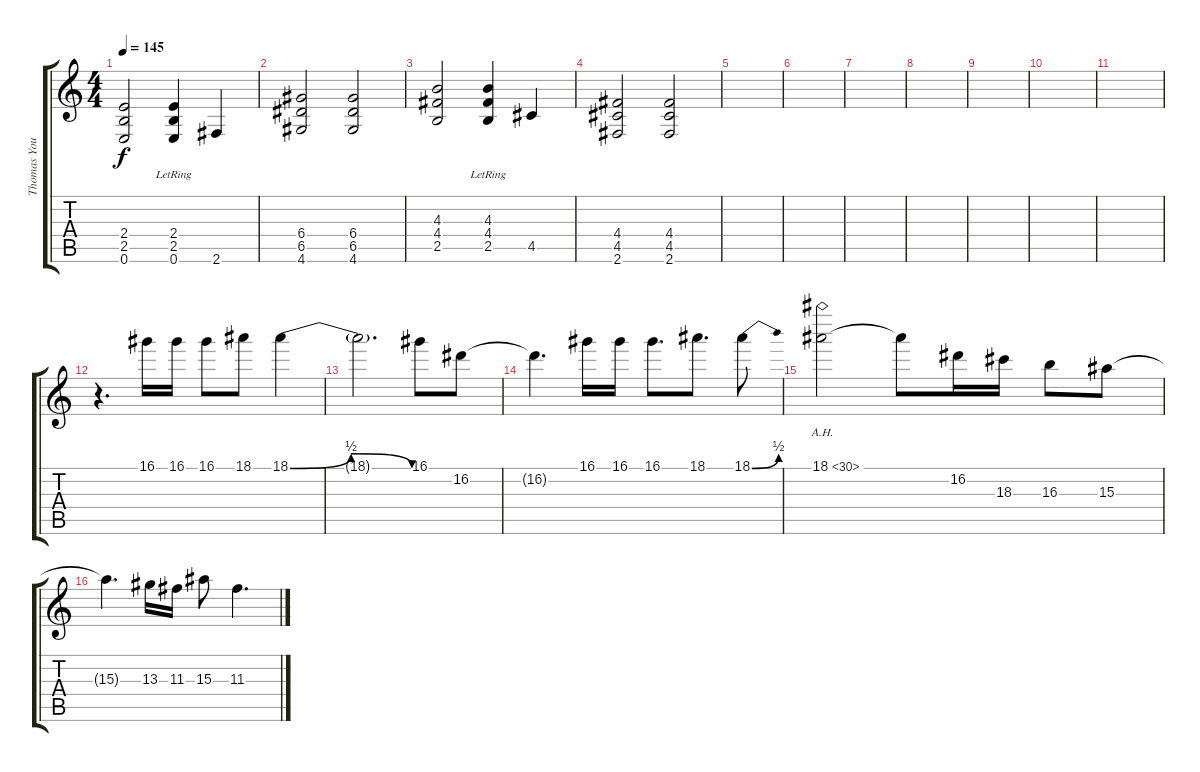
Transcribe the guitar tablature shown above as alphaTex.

\track ("Thomas Youngblood" "Thomas You") {instrument distortionguitar}
\staff {score tabs}
\tuning (E4 B3 G3 D3 A2 E2) {hide}
\ts (4 4)
\tempo 145
\clef g2
\ks c
(2.4 2.5 0.6).2{dy f} (2.4 2.5{lr} 0.6).4 2.6.4 |
(6.4 6.5 4.6).2 (6.4 6.5 4.6).2 |
(4.3 4.4 2.5).2 (4.3 4.4 2.5{lr}).4 4.5.4 |
(4.4 4.5 2.6).2 (4.4 4.5 2.6).2 |
|
|
|
|
|
|
|
r.4{d} 16.1.16 16.1.16 16.1.8 18.1.8 18.1{be (bendrelease 0 0 15 2 45 2 60 0)}.4 |
18.1{t}.2{d} 16.1.8 16.2.8 |
16.2{t}.4{d} 16.1.16 16.1.16 16.1.8{d} 18.1.8{d} 18.1{be (bend 0 0 60 2)}.8 |
18.1{ah 12}.2 18.1{t}.8 16.2.16 18.3.16 16.3.8 15.3.8 |
15.3{t}.4{d} 13.3.16 11.3.16 15.3.8 11.3.4{d}
